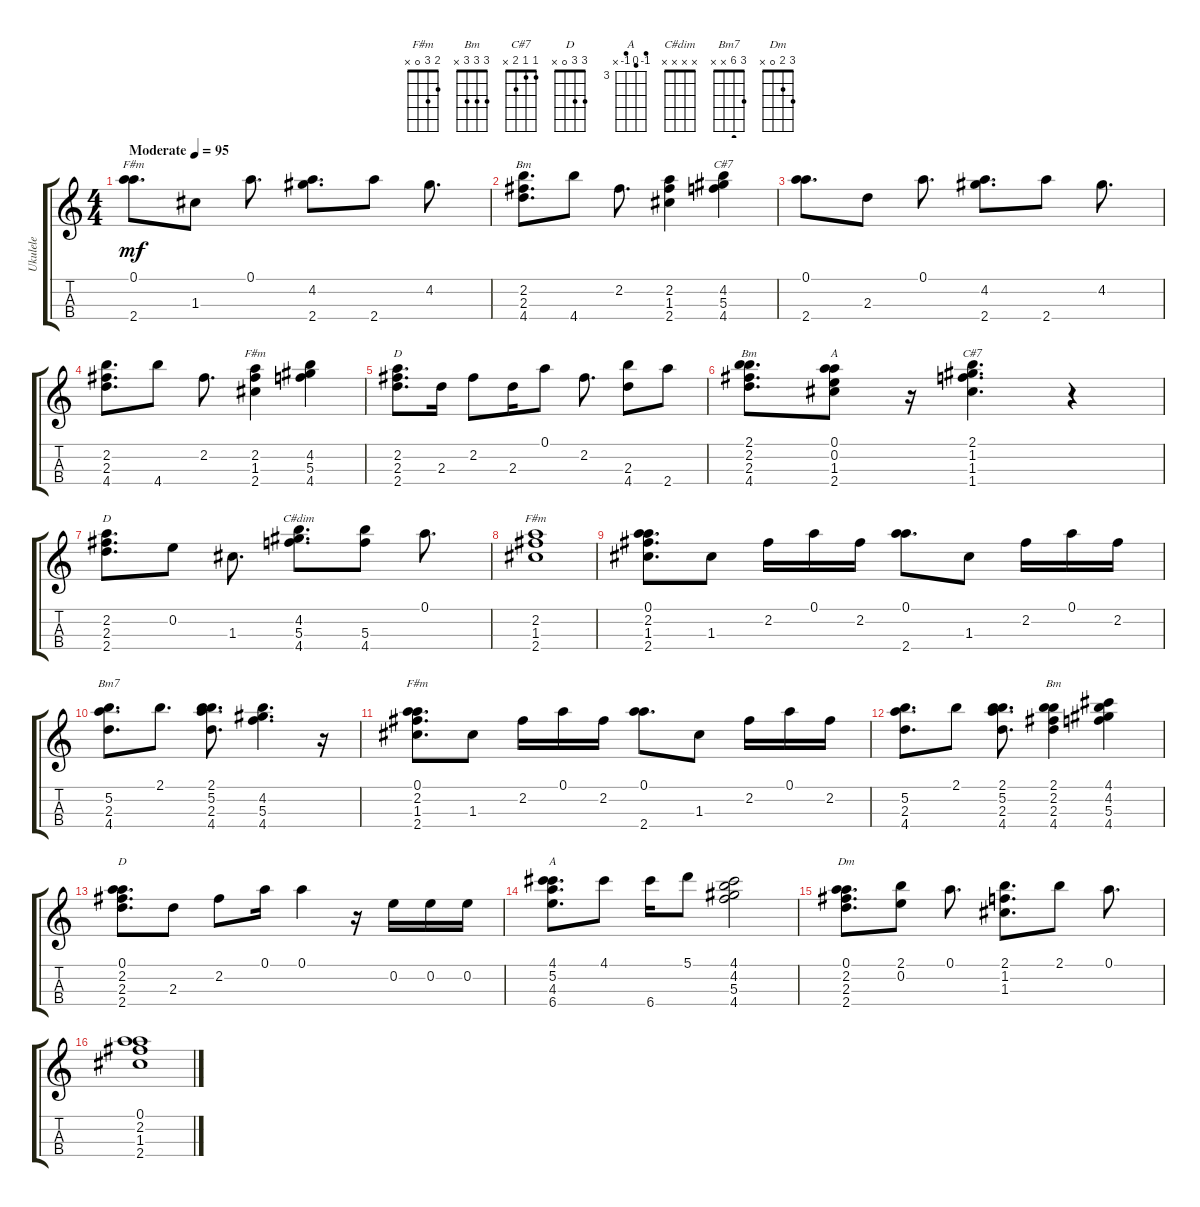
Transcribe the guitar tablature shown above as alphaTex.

\track ("Ukulele" "Ukulele") {instrument acousticguitarnylon}
\staff {score tabs}
\tuning (A4 E4 C4 G4) {hide}
\chord ("F#m" 1 1 x x) {firstfret 8}
\chord ("Bm" 2 2 x x) {firstfret 2}
\chord ("C#7" 3 2 3 x) {firstfret 5}
\chord ("F#m" 1 2 x x)
\chord ("D" 2 2 x x) {firstfret 2}
\chord ("Bm" 2 2 2 x) {firstfret 2}
\chord ("A" 1 0 0 x)
\chord ("C#7" 1 1 2 x)
\chord ("D" 2 2 x x) {firstfret 0}
\chord ("C#dim" x x x x) {firstfret 0}
\chord ("F#m" 1 2 x x) {firstfret 0}
\chord ("Bm7" 2 5 x x) {firstfret 0}
\chord ("F#m" 1 2 0 x) {firstfret 0}
\chord ("Bm" 2 2 2 x) {firstfret 0}
\chord ("D" 2 2 0 x) {firstfret 0}
\chord ("A" 1 2 1 x) {firstfret 3}
\chord ("Dm" 2 1 0 x) {firstfret 0}
\ts (4 4)
\tempo (95 "Moderate")
\clef g2
\ks c
(0.1 2.4).8{d ch "F#m" dy mf instrument acousticguitarnylon} 1.3.8 0.1.8{d} (4.2 2.4).8{d} 2.4.8 4.2.8{d} |
(2.2 2.3 4.4).8{d ch "Bm"} 4.4.8 2.2.8{d} (2.2 1.3 2.4).4 (4.2 5.3 4.4).4{ch "C#7"} |
(0.1 2.4).8{d} 2.3.8 0.1.8{d} (4.2 2.4).8{d} 2.4.8 4.2.8{d} |
(2.2 2.3 4.4).8{d} 4.4.8 2.2.8{d} (2.2 1.3 2.4).4{ch "F#m"} (4.2 5.3 4.4).4 |
(2.2 2.3 2.4).8{d ch "D"} 2.3.16 2.2.8 2.3.16 0.1.8 2.2.8{d} (2.3 4.4).8 2.4.8 |
(2.1 2.2 2.3 4.4).8{d ch "Bm"} (0.1 0.2 1.3 2.4).8{ch "A"} r.16 (2.1 1.2 1.3 1.4).4{d ch "C#7"} r.4 |
(2.2 2.3 2.4).8{d ch "D"} 0.2.8 1.3.8{d} (4.2 5.3 4.4).8{d ch "C#dim"} (5.3 4.4).8 0.1.8{d} |
(2.2 1.3 2.4).1{ch "F#m"} |
(0.1 2.2 1.3 2.4).8{d} 1.3.8 2.2.16 0.1.16 2.2.16 (0.1 2.4).8{d} 1.3.8 2.2.16 0.1.16 2.2.16 |
(5.2 2.3 4.4).8{d ch "Bm7"} 2.1.8{d} (2.1 5.2 2.3 4.4).8{d} (4.2 5.3 4.4).4{d} r.16 |
(0.1 2.2 1.3 2.4).8{d ch "F#m"} 1.3.8 2.2.16 0.1.16 2.2.16 (0.1 2.4).8{d} 1.3.8 2.2.16 0.1.16 2.2.16 |
(5.2 2.3 4.4).8{d} 2.1.8 (2.1 5.2 2.3 4.4).8{d} (2.1 2.2 2.3 4.4).4{ch "Bm"} (4.1 4.2 5.3 4.4).4 |
(0.1 2.2 2.3 2.4).8{d ch "D"} 2.3.8 2.2.8 0.1.16 0.1.4 r.16 0.2.16 0.2.16 0.2.16 |
(4.1 5.2 4.3 6.4).8{d ch "A"} 4.1.8 6.4.16 5.1.8 (4.1 4.2 5.3 4.4).2 |
(0.1 2.2 2.3 2.4).8{d ch "Dm"} (2.1 0.2).8 0.1.8{d} (2.1 1.2 1.3).8{d} 2.1.8 0.1.8{d} |
(0.1 2.2 1.3 2.4).1
